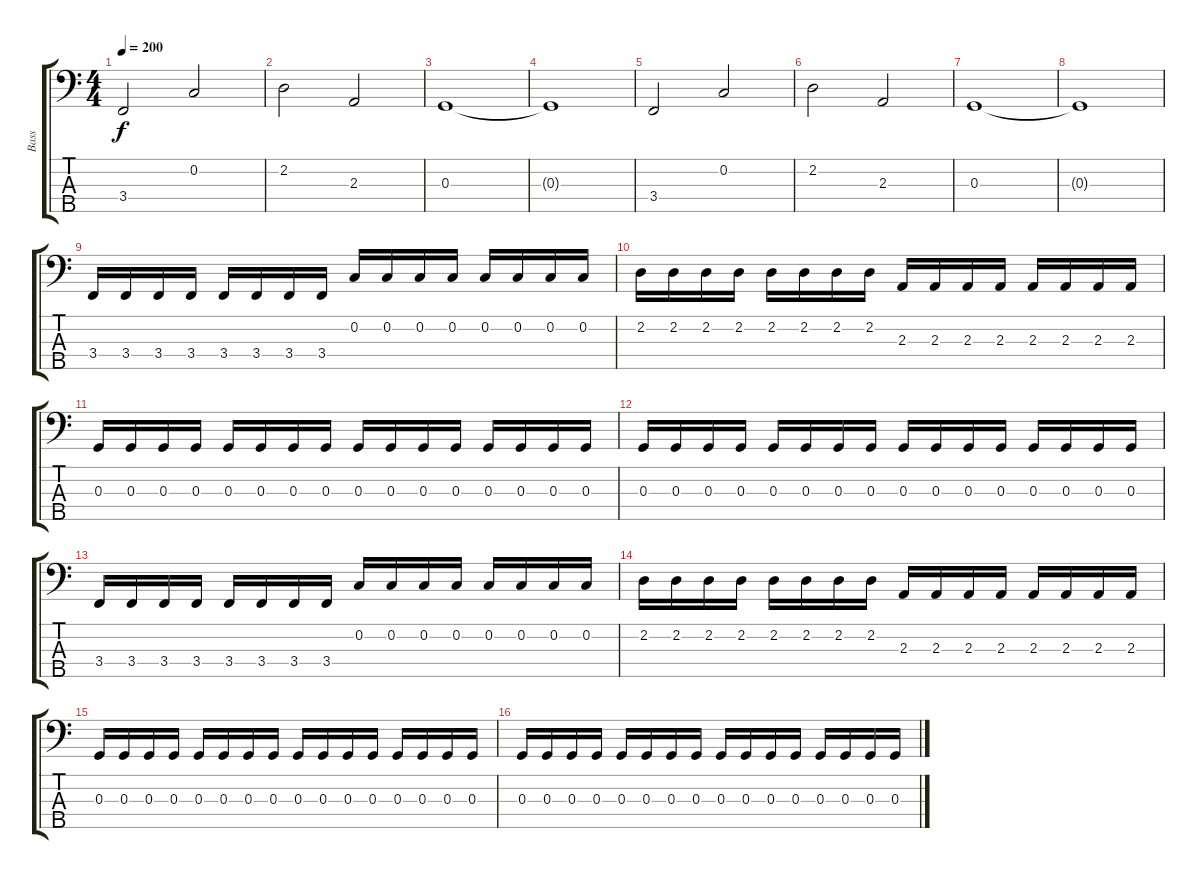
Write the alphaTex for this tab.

\track ("Bass" "Bass") {instrument electricbasspick}
\staff {score tabs}
\tuning (F2 C2 G1 D1 A0) {hide}
\ts (4 4)
\tempo 200
\clef f4
\ks c
3.4.2{dy f} 0.2.2 |
2.2.2 2.3.2 |
0.3.1 |
0.3{t}.1 |
3.4.2 0.2.2 |
2.2.2 2.3.2 |
0.3.1 |
0.3{t}.1 |
3.4.16 3.4.16 3.4.16 3.4.16 3.4.16 3.4.16 3.4.16 3.4.16 0.2.16 0.2.16 0.2.16 0.2.16 0.2.16 0.2.16 0.2.16 0.2.16 |
2.2.16 2.2.16 2.2.16 2.2.16 2.2.16 2.2.16 2.2.16 2.2.16 2.3.16 2.3.16 2.3.16 2.3.16 2.3.16 2.3.16 2.3.16 2.3.16 |
0.3.16 0.3.16 0.3.16 0.3.16 0.3.16 0.3.16 0.3.16 0.3.16 0.3.16 0.3.16 0.3.16 0.3.16 0.3.16 0.3.16 0.3.16 0.3.16 |
0.3.16 0.3.16 0.3.16 0.3.16 0.3.16 0.3.16 0.3.16 0.3.16 0.3.16 0.3.16 0.3.16 0.3.16 0.3.16 0.3.16 0.3.16 0.3.16 |
3.4.16 3.4.16 3.4.16 3.4.16 3.4.16 3.4.16 3.4.16 3.4.16 0.2.16 0.2.16 0.2.16 0.2.16 0.2.16 0.2.16 0.2.16 0.2.16 |
2.2.16 2.2.16 2.2.16 2.2.16 2.2.16 2.2.16 2.2.16 2.2.16 2.3.16 2.3.16 2.3.16 2.3.16 2.3.16 2.3.16 2.3.16 2.3.16 |
0.3.16 0.3.16 0.3.16 0.3.16 0.3.16 0.3.16 0.3.16 0.3.16 0.3.16 0.3.16 0.3.16 0.3.16 0.3.16 0.3.16 0.3.16 0.3.16 |
0.3.16 0.3.16 0.3.16 0.3.16 0.3.16 0.3.16 0.3.16 0.3.16 0.3.16 0.3.16 0.3.16 0.3.16 0.3.16 0.3.16 0.3.16 0.3.16
